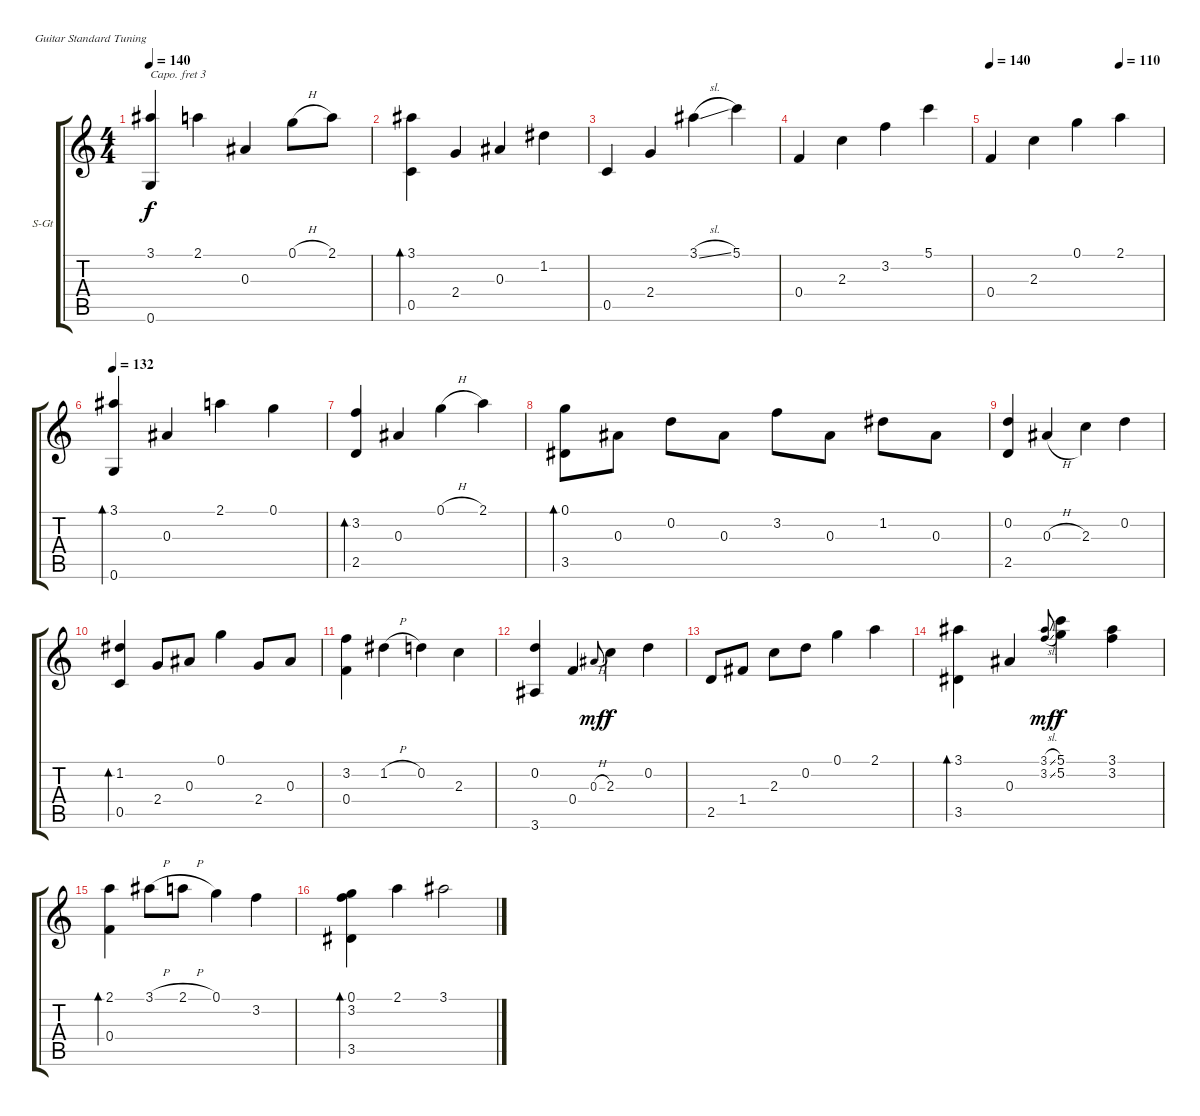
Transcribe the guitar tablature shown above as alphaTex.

\bracketExtendMode groupsimilarinstruments
\firstSystemTrackNameOrientation horizontal
\otherSystemsTrackNameOrientation horizontal
\track ("Track 1" "S-Gt") {instrument acousticguitarsteel}
\staff {score tabs}
\capo 3
\tuning (E4 B3 G3 D3 A2 E2)
\ts (4 4)
\tempo 140
\clef g2
\ks c
(3.1{t} 0.6).4{dy f} 2.1.4 0.3.4 0.1{h}.8 2.1.8 |
(3.1 0.5).4{bd 240} 2.4.4 0.3.4 1.2.4 |
0.5.4 2.4.4 3.1{sl}.4 5.1.4 |
0.4.4 2.3.4 3.2.4 5.1.4 |
\tempo 140
\tempo (110 0.75)
0.4.4 2.3.4 0.1.4 2.1.4 |
\tempo 132
(3.1 0.6).4{bd 120} 0.3.4 2.1.4 0.1.4 |
(3.2 2.5).4{bd 120} 0.3.4 0.1{h}.4 2.1.4 |
(0.1 3.5).8{bd 120} 0.3.8 0.2.8 0.3.8 3.2.8 0.3.8 1.2.8 0.3.8 |
(0.2 2.5).4 0.3{h}.4 2.3.4 0.2.4 |
(1.2 0.5).4{bd 120} 2.4.8 0.3.8 0.1.4 2.4.8 0.3.8 |
(3.2 0.4).4 1.2{h}.4 0.2.4 2.3.4 |
(0.2 3.6).4 0.4.4 0.3{h}.8{gr onbeat dy mf} 2.3.4{dy f} 0.2.4 |
2.5.8 1.4.8 2.3.8 0.2.8 0.1.4 2.1.4 |
(3.1 3.5).4{bd 120} 0.3.4 (3.1{sl} 3.2{sl}).8{gr onbeat dy mf} (5.1 5.2).4{dy f} (3.1 3.2).4 |
(2.1 0.4).4{bd 120} 3.1{h}.8 2.1{h}.8 0.1.4 3.2.4 |
(0.1 3.2 3.5).4{bd 240} 2.1.4 3.1.2
